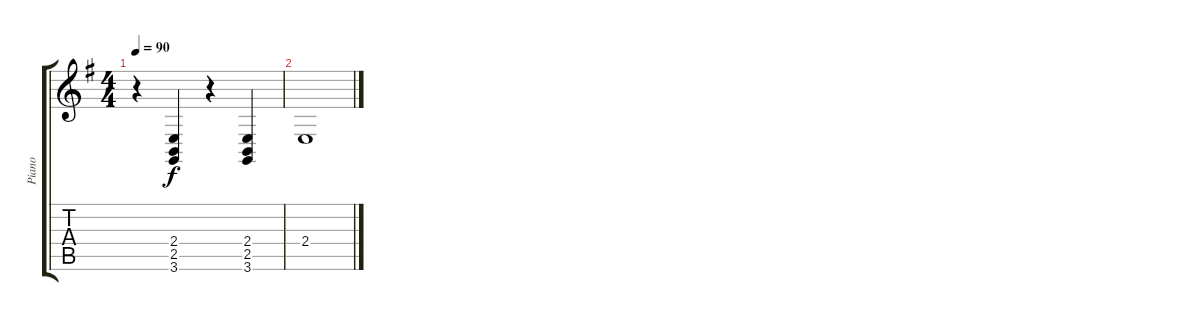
\track ("Piano" "Piano") {instrument acousticgrandpiano}
\staff {score tabs}
\tuning (E4 B3 G3 D3 A2 E2) {hide}
\ts (4 4)
\tempo 90
\clef g2
\ks g
r.4{dy f} (2.4 2.5 3.6).4 r.4 (2.4 2.5 3.6).4 |
2.4.1
